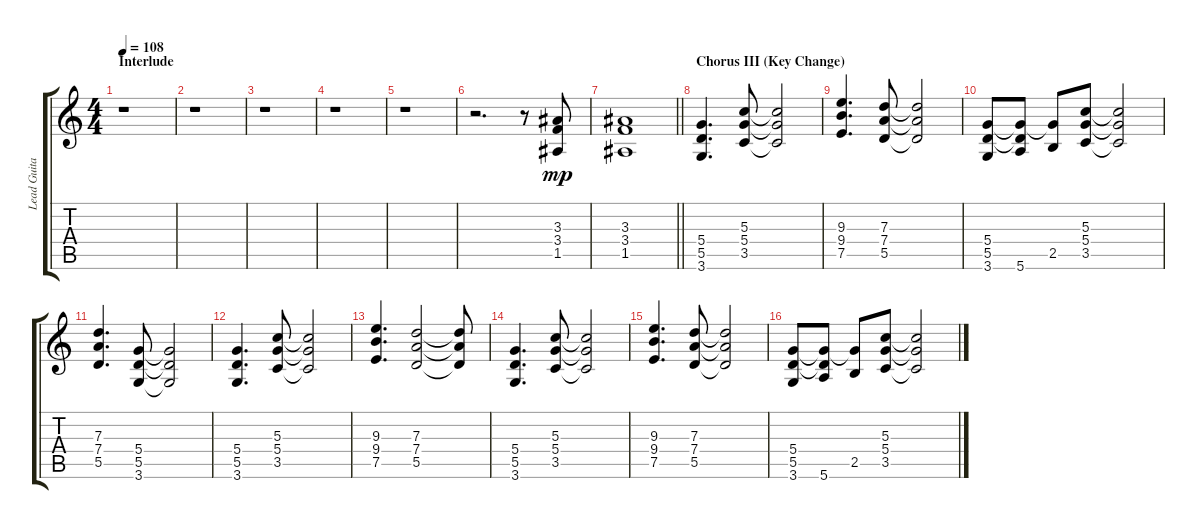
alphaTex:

\track ("Lead Guitar" "Lead Guita") {instrument overdrivenguitar}
\staff {score tabs}
\tuning (E4 B3 G3 D3 A2 E2) {hide}
\ts (4 4)
\section ("" "Interlude")
\tempo 108
\clef g2
\ks c
r.1{dy ff} |
r.1 |
r.1 |
r.1 |
r.1 |
r.2{d} r.8 (3.3 3.4 1.5).8{dy mp} |
\barLineRight lightlight
(3.3 3.4 1.5).1 |
\section ("" "Chorus III (Key Change)")
(5.4 5.5 3.6).4{d} (5.3 5.4 3.5).8 (5.3{t} 5.4{t} 3.5{t}).2 |
(9.3 9.4 7.5).4{d} (7.3 7.4 5.5).8 (7.3{t} 7.4{t} 5.5{t}).2 |
(5.4 5.5 3.6).8 (5.4{t} 5.5{t} 5.6).8 (5.4{t} 2.5).8 (5.3 5.4 3.5).8 (5.3{t} 5.4{t} 3.5{t}).2 |
(7.3 7.4 5.5).4{d} (5.4 5.5 3.6).8 (5.4{t} 5.5{t} 3.6{t}).2 |
(5.4 5.5 3.6).4{d} (5.3 5.4 3.5).8 (5.3{t} 5.4{t} 3.5{t}).2 |
(9.3 9.4 7.5).4{d} (7.3 7.4 5.5).2 (7.3{t} 7.4{t} 5.5{t}).8 |
(5.4 5.5 3.6).4{d} (5.3 5.4 3.5).8 (5.3{t} 5.4{t} 3.5{t}).2 |
(9.3 9.4 7.5).4{d} (7.3 7.4 5.5).8 (7.3{t} 7.4{t} 5.5{t}).2 |
(5.4 5.5 3.6).8 (5.4{t} 5.5{t} 5.6).8 (5.4{t} 2.5).8 (5.3 5.4 3.5).8 (5.3{t} 5.4{t} 3.5{t}).2
